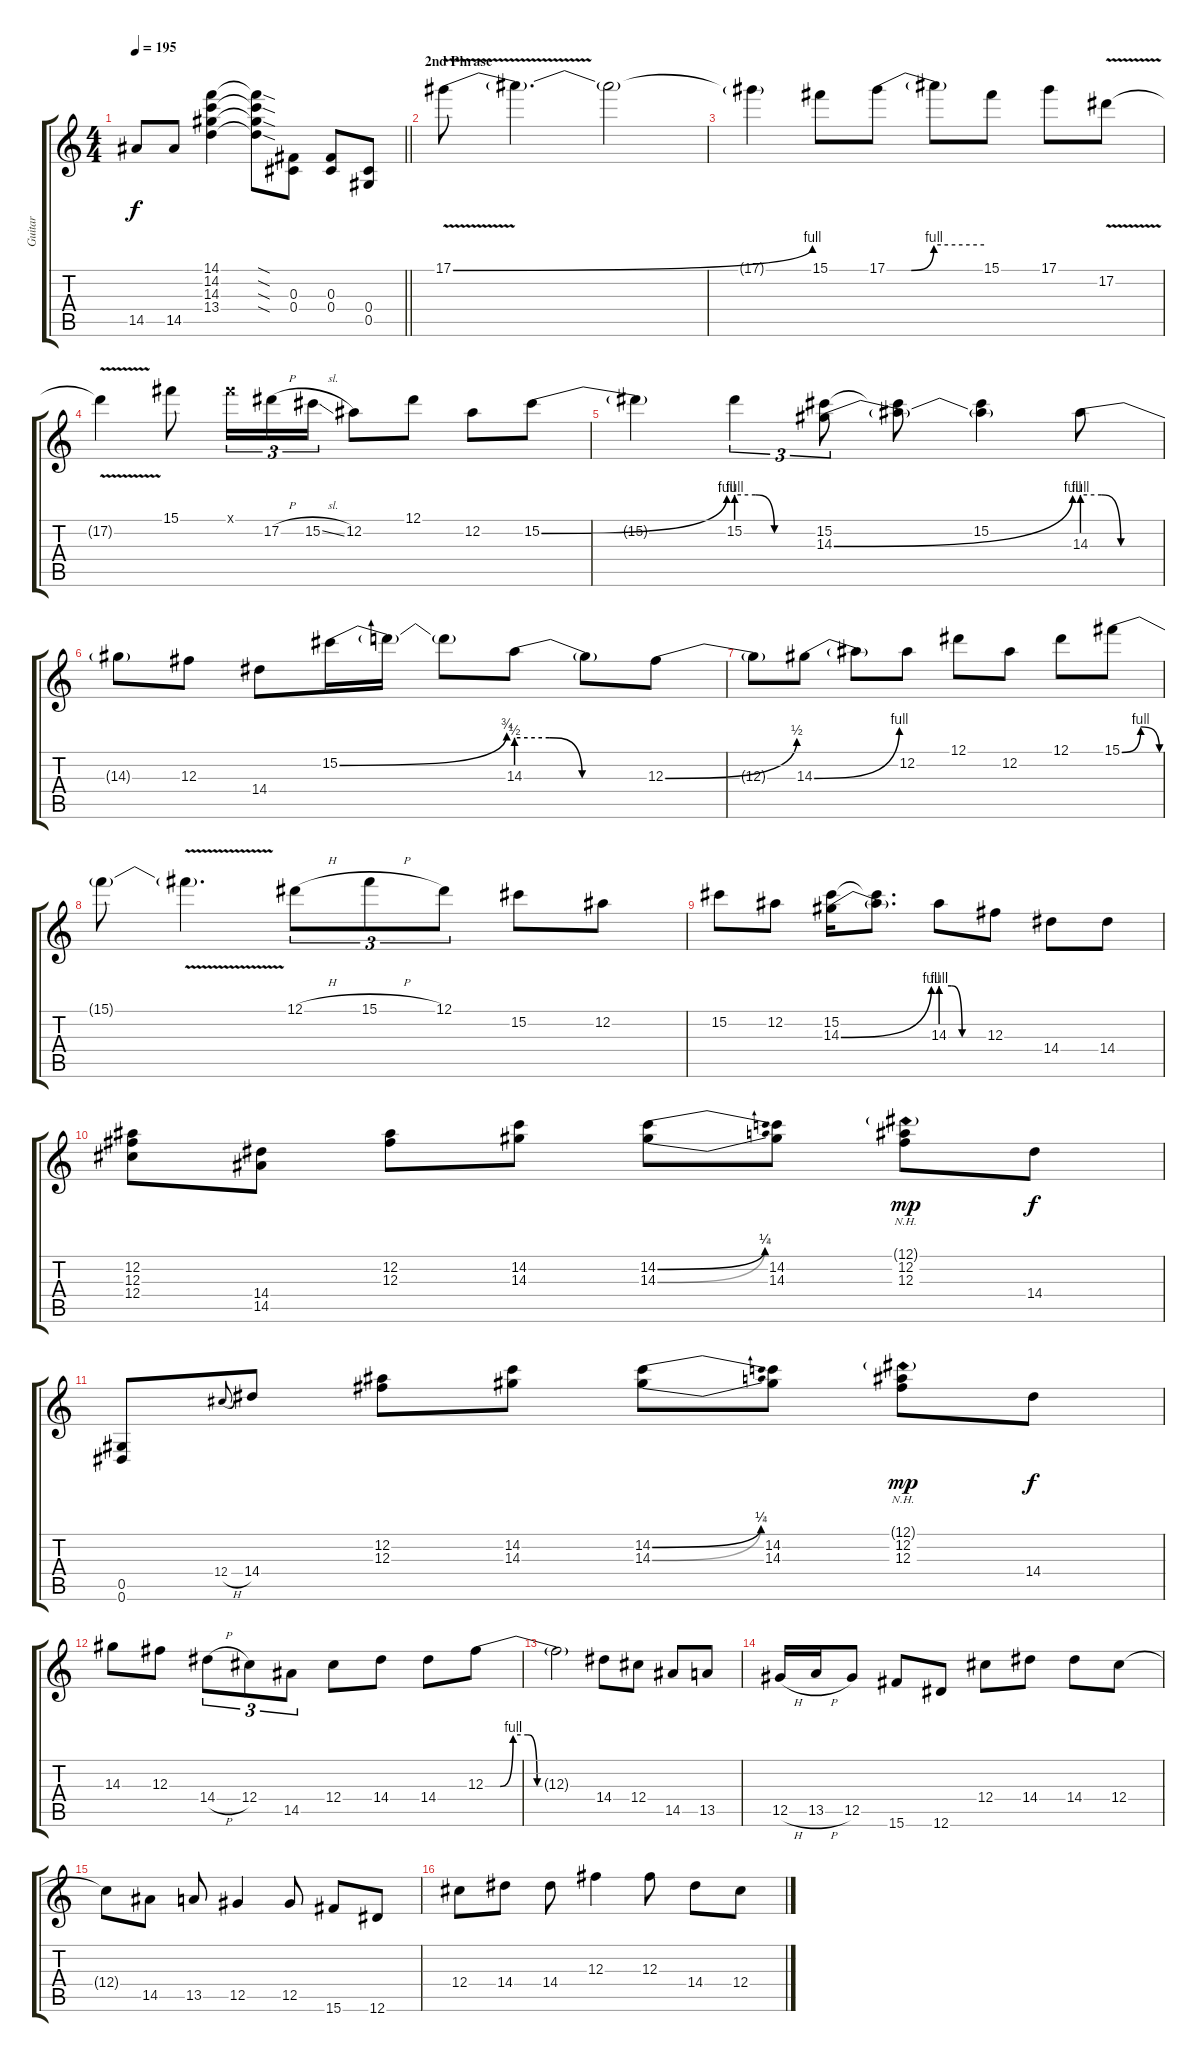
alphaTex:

\track ("Guitar" "Guitar") {instrument electricguitarjazz}
\staff {score tabs}
\tuning (Eb4 Bb3 Gb3 Db3 Ab2 Eb2) {hide}
\ts (4 4)
\tempo 195
\clef g2
\barLineRight lightlight
\ks c
14.5.8{dy f} 14.5.8 (14.1 14.2 14.3 13.4).4 (14.1{sod t} 14.2{sod t} 14.3{sod t} 13.4{sod t}).8 (0.3 0.4).8 (0.3 0.4).8 (0.4 0.5).8 |
\section ("" "2nd Phrase")
17.1{be (bend 0 0 60 4) v}.8 17.1{t}.4{d} 17.1{t}.2 |
17.1{t}.4 15.1.8 17.1{be (custom 0 0 15 0 29 4 60 4)}.8 17.1{t}.8 15.1.8 17.1.8 17.2{v}.8 |
17.2{t}.4 15.1.8 15.1{x}.16{tu (3 2)} 17.2{h}.16{tu (3 2)} 15.2{sl}.16{tu (3 2)} 12.2.8 12.1.8 12.2.8 15.2{be (bend 0 0 60 4)}.8 |
15.2{t}.4 15.2{be (custom 0 4 15 4 30 0 60 0)}.4{tu (3 2)} (15.2 14.3{be (bend 0 0 60 4)}).8{tu (3 2)} (15.2{t} 14.3{t}).8 (15.2 14.3{t}).4 14.3{be (custom 0 4 15 4 30 0 60 0)}.8 |
14.3{t}.8 12.3.8 14.4.8 15.2{be (bend 0 0 60 3)}.16 15.2{t}.16 15.2{t}.8 14.3{be (custom 0 2 15 2 30 0 60 0)}.8 14.3{t}.8 12.3{be (bend 0 0 60 2)}.8 |
12.3{t}.8 14.3{be (bend 0 0 60 4)}.8 14.3{t}.8 12.2.8 12.1.8 12.2.8 12.1.8 15.1{be (bendrelease 0 0 15 4 55 4 60 0)}.8 |
15.1{t}.8 15.1{v t}.4{d} 12.1{h}.8{tu (3 2)} 15.1{h}.8{tu (3 2)} 12.1.8{tu (3 2)} 15.2.8 12.2.8 |
15.2.8 12.2.8 (15.2 14.3{be (bend 0 0 60 4)}).16 (15.2{t} 14.3{t}).8{d} 14.3{be (custom 0 4 15 4 30 0 60 0)}.8 12.3.8 14.4.8 14.4.8 |
(12.2 12.3 12.4).8 (14.4 14.5).8 (12.2 12.3).8 (14.2 14.3).8 (14.2{be (bend 0 0 60 1)} 14.3{be (bend 0 0 60 2)}).8 (14.2 14.3).8 (12.1{nh g} 12.2 12.3).8{dy mp} 14.4.8{dy f} |
(0.5 0.6).8 12.4{h}.8{gr onbeat} 14.4.8 (12.2 12.3).8 (14.2 14.3).8 (14.2{be (bend 0 0 60 1)} 14.3{be (bend 0 0 60 2)}).8 (14.2 14.3).8 (12.1{nh g} 12.2 12.3).8{dy mp} 14.4.8{dy f} |
14.3.8 12.3.8 14.4{h}.8{tu (3 2)} 12.4.8{tu (3 2)} 14.5.8{tu (3 2)} 12.4.8 14.4.8 14.4.8 12.3{be (custom 0 0 8 0 15 4 23 4 28 0 60 0)}.8 |
12.3{t}.2 14.4.8 12.4.8 14.5.8 13.5.8 |
12.5{h}.16 13.5{h}.16 12.5.8 15.6.8 12.6.8 12.4.8 14.4.8 14.4.8 12.4.8 |
12.4{t}.8 14.5.8 13.5.8 12.5.4 12.5.8 15.6.8 12.6.8 |
12.4.8 14.4.8 14.4.8 12.3.4 12.3.8 14.4.8 12.4.8
